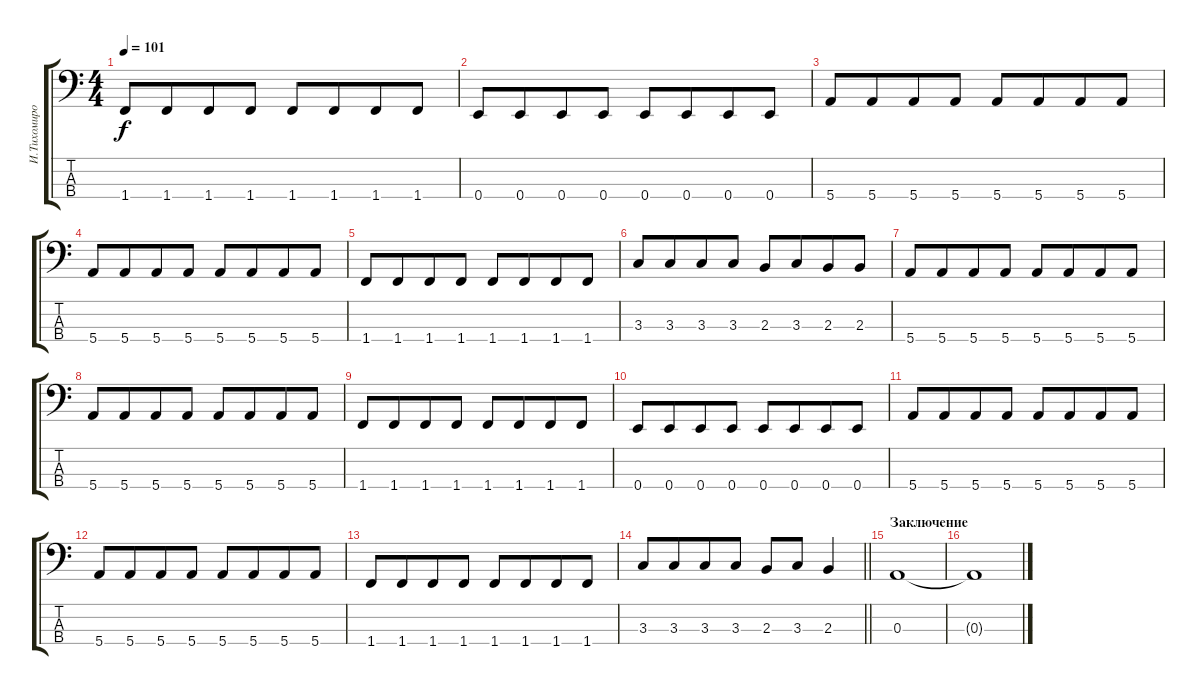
\track ("И.Тихомиров" "И.Тихомиро") {instrument electricbassfinger}
\staff {score tabs}
\tuning (G2 D2 A1 E1) {hide}
\ts (4 4)
\tempo 101
\clef f4
\ks c
1.4.8{dy f} 1.4.8{beam merge} 1.4.8 1.4.8 1.4.8 1.4.8{beam merge} 1.4.8 1.4.8 |
0.4.8 0.4.8{beam merge} 0.4.8 0.4.8 0.4.8 0.4.8{beam merge} 0.4.8 0.4.8 |
5.4.8 5.4.8{beam merge} 5.4.8 5.4.8 5.4.8 5.4.8{beam merge} 5.4.8 5.4.8 |
5.4.8 5.4.8{beam merge} 5.4.8 5.4.8 5.4.8 5.4.8{beam merge} 5.4.8 5.4.8 |
1.4.8 1.4.8{beam merge} 1.4.8 1.4.8 1.4.8 1.4.8{beam merge} 1.4.8 1.4.8 |
3.3.8 3.3.8{beam merge} 3.3.8 3.3.8 2.3.8 3.3.8{beam merge} 2.3.8 2.3.8 |
5.4.8 5.4.8{beam merge} 5.4.8 5.4.8 5.4.8 5.4.8{beam merge} 5.4.8 5.4.8 |
5.4.8 5.4.8{beam merge} 5.4.8 5.4.8 5.4.8 5.4.8{beam merge} 5.4.8 5.4.8 |
1.4.8 1.4.8{beam merge} 1.4.8 1.4.8 1.4.8 1.4.8{beam merge} 1.4.8 1.4.8 |
0.4.8 0.4.8{beam merge} 0.4.8 0.4.8 0.4.8 0.4.8{beam merge} 0.4.8 0.4.8 |
5.4.8 5.4.8{beam merge} 5.4.8 5.4.8 5.4.8 5.4.8{beam merge} 5.4.8 5.4.8 |
5.4.8 5.4.8{beam merge} 5.4.8 5.4.8 5.4.8 5.4.8{beam merge} 5.4.8 5.4.8 |
1.4.8 1.4.8{beam merge} 1.4.8 1.4.8 1.4.8 1.4.8{beam merge} 1.4.8 1.4.8 |
\barLineRight lightlight
3.3.8 3.3.8{beam merge} 3.3.8 3.3.8 2.3.8 3.3.8{beam merge} 2.3.4 |
\section ("" "Заключение")
0.3.1 |
0.3{t}.1
